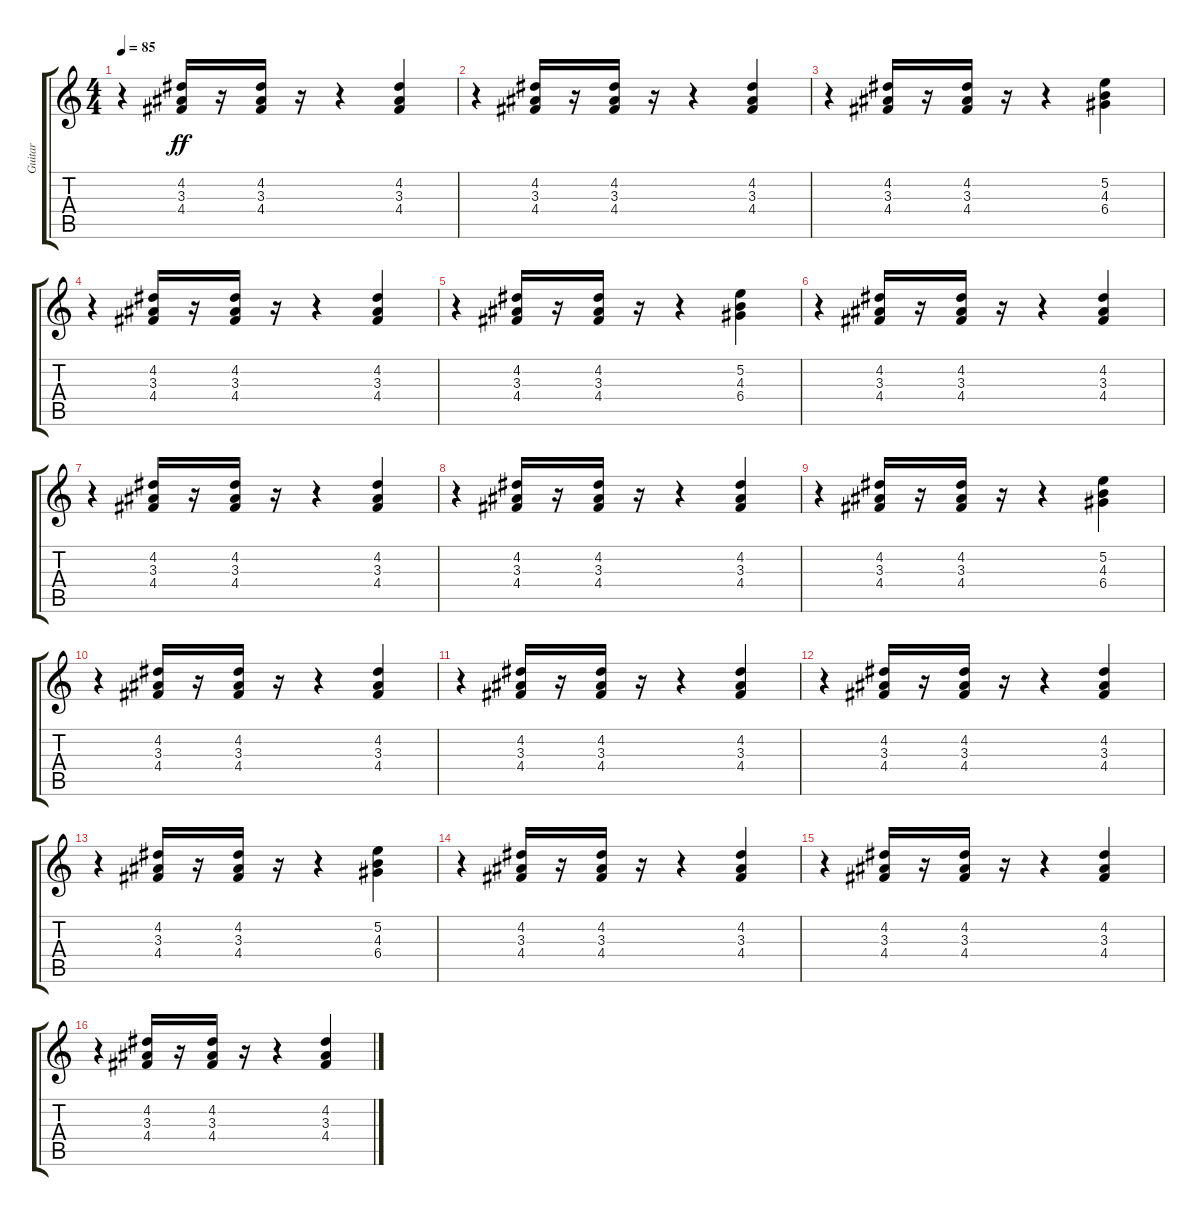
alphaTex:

\track ("Guitar" "Guitar") {instrument electricguitarclean}
\staff {score tabs}
\tuning (E4 B3 G3 D3 A2 E2) {hide}
\ts (4 4)
\tempo 85
\clef g2
\ks c
r.4{dy ff} (4.2 3.3 4.4).16 r.16 (4.2 3.3 4.4).16 r.16 r.4 (4.2 3.3 4.4).4 |
r.4 (4.2 3.3 4.4).16 r.16 (4.2 3.3 4.4).16 r.16 r.4 (4.2 3.3 4.4).4 |
r.4 (4.2 3.3 4.4).16 r.16 (4.2 3.3 4.4).16 r.16 r.4 (5.2 4.3 6.4).4 |
r.4 (4.2 3.3 4.4).16 r.16 (4.2 3.3 4.4).16 r.16 r.4 (4.2 3.3 4.4).4 |
r.4 (4.2 3.3 4.4).16 r.16 (4.2 3.3 4.4).16 r.16 r.4 (5.2 4.3 6.4).4 |
r.4 (4.2 3.3 4.4).16 r.16 (4.2 3.3 4.4).16 r.16 r.4 (4.2 3.3 4.4).4 |
r.4 (4.2 3.3 4.4).16 r.16 (4.2 3.3 4.4).16 r.16 r.4 (4.2 3.3 4.4).4 |
r.4 (4.2 3.3 4.4).16 r.16 (4.2 3.3 4.4).16 r.16 r.4 (4.2 3.3 4.4).4 |
r.4 (4.2 3.3 4.4).16 r.16 (4.2 3.3 4.4).16 r.16 r.4 (5.2 4.3 6.4).4 |
r.4 (4.2 3.3 4.4).16 r.16 (4.2 3.3 4.4).16 r.16 r.4 (4.2 3.3 4.4).4 |
r.4 (4.2 3.3 4.4).16 r.16 (4.2 3.3 4.4).16 r.16 r.4 (4.2 3.3 4.4).4 |
r.4 (4.2 3.3 4.4).16 r.16 (4.2 3.3 4.4).16 r.16 r.4 (4.2 3.3 4.4).4 |
r.4 (4.2 3.3 4.4).16 r.16 (4.2 3.3 4.4).16 r.16 r.4 (5.2 4.3 6.4).4 |
r.4 (4.2 3.3 4.4).16 r.16 (4.2 3.3 4.4).16 r.16 r.4 (4.2 3.3 4.4).4 |
r.4 (4.2 3.3 4.4).16 r.16 (4.2 3.3 4.4).16 r.16 r.4 (4.2 3.3 4.4).4 |
r.4 (4.2 3.3 4.4).16 r.16 (4.2 3.3 4.4).16 r.16 r.4 (4.2 3.3 4.4).4
